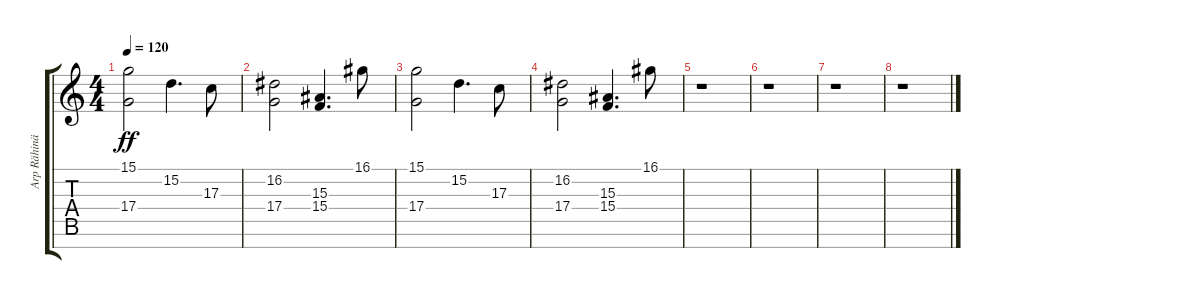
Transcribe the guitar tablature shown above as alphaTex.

\track ("Arp Rähinä" "Arp Rähinä") {instrument pad6metallic}
\staff {score tabs}
\tuning (E4 B3 G3 D3 A2 E2 B1) {hide}
\ts (4 4)
\tempo 120
\clef g2
\ks c
(15.1 17.4).2{dy ff} 15.2.4{d} 17.3.8 |
(16.2 17.4).2 (15.3 15.4).4{d} 16.1.8 |
(15.1 17.4).2 15.2.4{d} 17.3.8 |
(16.2 17.4).2 (15.3 15.4).4{d} 16.1.8 |
r.1 |
r.1 |
r.1 |
r.1
